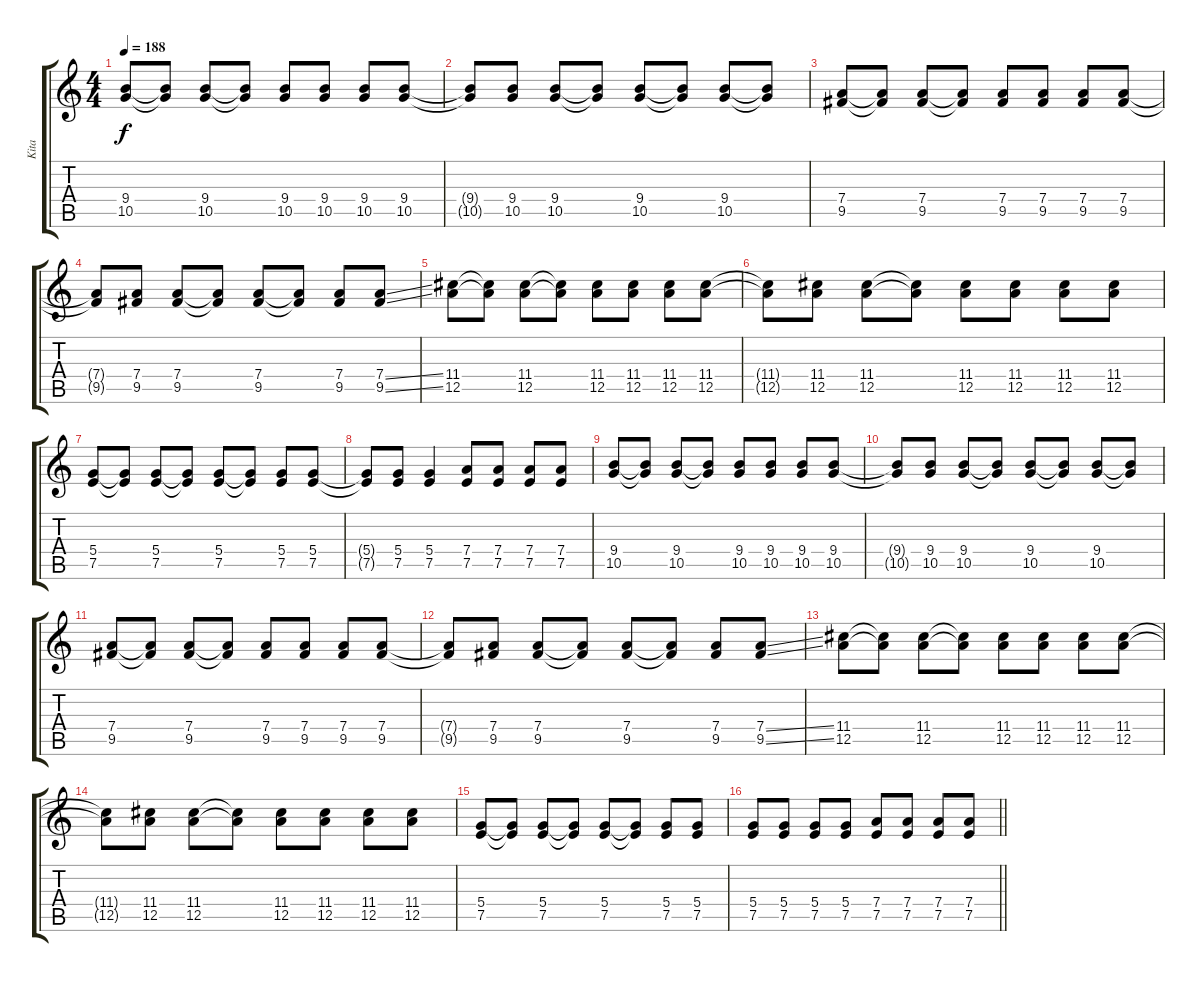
\track ("Kita" "Kita") {instrument distortionguitar}
\staff {score tabs}
\tuning (E4 B3 G3 D3 A2 E2) {hide}
\ts (4 4)
\tempo 188
\clef g2
\ks c
(9.4 10.5).8{dy f volume 10 instrument acousticguitarsteel} (9.4{t} 10.5{t}).8 (9.4 10.5).8 (9.4{t} 10.5{t}).8 (9.4 10.5).8 (9.4 10.5).8 (9.4 10.5).8 (9.4 10.5).8 |
(9.4{t} 10.5{t}).8 (9.4 10.5).8 (9.4 10.5).8 (9.4{t} 10.5{t}).8 (9.4 10.5).8 (9.4{t} 10.5{t}).8 (9.4 10.5).8 (9.4{t} 10.5{t}).8 |
(7.4 9.5).8 (7.4{t} 9.5{t}).8 (7.4 9.5).8 (7.4{t} 9.5{t}).8 (7.4 9.5).8 (7.4 9.5).8 (7.4 9.5).8 (7.4 9.5).8 |
(7.4{t} 9.5{t}).8 (7.4 9.5).8 (7.4 9.5).8 (7.4{t} 9.5{t}).8 (7.4 9.5).8 (7.4{t} 9.5{t}).8 (7.4 9.5).8 (7.4{ss} 9.5{ss}).8 |
(11.4 12.5).8 (11.4{t} 12.5{t}).8 (11.4 12.5).8 (11.4{t} 12.5{t}).8 (11.4 12.5).8 (11.4 12.5).8 (11.4 12.5).8 (11.4 12.5).8 |
(11.4{t} 12.5{t}).8 (11.4 12.5).8 (11.4 12.5).8 (11.4{t} 12.5{t}).8 (11.4 12.5).8 (11.4 12.5).8 (11.4 12.5).8 (11.4 12.5).8 |
(5.4 7.5).8 (5.4{t} 7.5{t}).8 (5.4 7.5).8 (5.4{t} 7.5{t}).8 (5.4 7.5).8 (5.4{t} 7.5{t}).8 (5.4 7.5).8 (5.4 7.5).8 |
(5.4{t} 7.5{t}).8 (5.4 7.5).8 (5.4 7.5).4 (7.4 7.5).8 (7.4 7.5).8 (7.4 7.5).8 (7.4 7.5).8 |
(9.4 10.5).8 (9.4{t} 10.5{t}).8 (9.4 10.5).8 (9.4{t} 10.5{t}).8 (9.4 10.5).8 (9.4 10.5).8 (9.4 10.5).8 (9.4 10.5).8 |
(9.4{t} 10.5{t}).8 (9.4 10.5).8 (9.4 10.5).8 (9.4{t} 10.5{t}).8 (9.4 10.5).8 (9.4{t} 10.5{t}).8 (9.4 10.5).8 (9.4{t} 10.5{t}).8 |
(7.4 9.5).8 (7.4{t} 9.5{t}).8 (7.4 9.5).8 (7.4{t} 9.5{t}).8 (7.4 9.5).8 (7.4 9.5).8 (7.4 9.5).8 (7.4 9.5).8 |
(7.4{t} 9.5{t}).8 (7.4 9.5).8 (7.4 9.5).8 (7.4{t} 9.5{t}).8 (7.4 9.5).8 (7.4{t} 9.5{t}).8 (7.4 9.5).8 (7.4{ss} 9.5{ss}).8 |
(11.4 12.5).8 (11.4{t} 12.5{t}).8 (11.4 12.5).8 (11.4{t} 12.5{t}).8 (11.4 12.5).8 (11.4 12.5).8 (11.4 12.5).8 (11.4 12.5).8 |
(11.4{t} 12.5{t}).8 (11.4 12.5).8 (11.4 12.5).8 (11.4{t} 12.5{t}).8 (11.4 12.5).8 (11.4 12.5).8 (11.4 12.5).8 (11.4 12.5).8 |
(5.4 7.5).8 (5.4{t} 7.5{t}).8 (5.4 7.5).8 (5.4{t} 7.5{t}).8 (5.4 7.5).8 (5.4{t} 7.5{t}).8 (5.4 7.5).8 (5.4 7.5).8 |
\barLineRight lightlight
(5.4 7.5).8 (5.4 7.5).8 (5.4 7.5).8 (5.4 7.5).8 (7.4 7.5).8 (7.4 7.5).8 (7.4 7.5).8 (7.4 7.5).8
